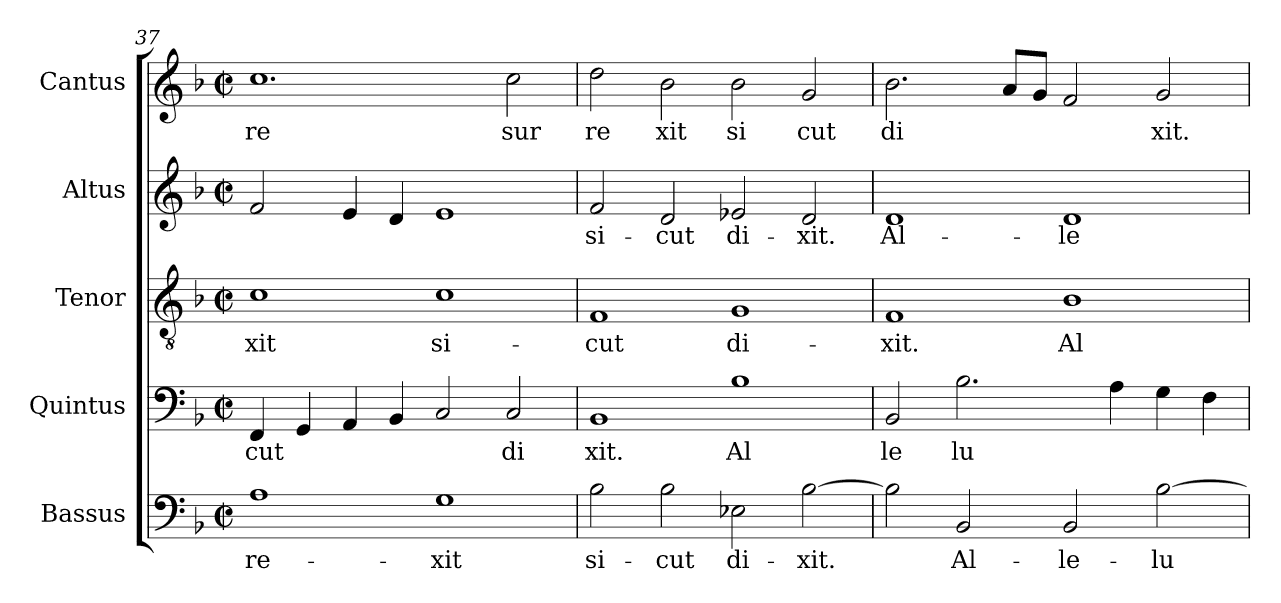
**kern	**text	**kern	**text	**kern	**text	**kern	**text	**kern	**text
*part5	*part5	*part4	*part4	*part3	*part3	*part2	*part2	*part1	*part1
*staff5	*staff5	*staff4	*staff4	*staff3	*staff3	*staff2	*staff2	*staff1	*staff1
*I"Bassus	*	*I"Quintus	*	*I"Tenor	*	*I"Altus	*	*I"Cantus	*
!!LO:LB:g=z
*clefF4	*	*clefF4	*	*clefGv2	*	*clefG2	*	*clefG2	*
*k[b-]	*	*k[b-]	*	*k[b-]	*	*k[b-]	*	*k[b-]	*
*F:	*	*F:	*	*F:	*	*F:	*	*F:	*
*M2/2	*	*M2/2	*	*M2/2	*	*M2/2	*	*M2/2	*
*met(c|)	*	*met(c|)	*	*met(c|)	*	*met(c|)	*	*met(c|)	*
=37	=37	=37	=37	=37	=37	=37	=37	=37	=37
!	!LO:LY:b:cj	!	!LO:LY:b	!	!LO:LY:b:cj	!	!	!	!LO:LY:b:cj
1A	re-	4FF/	cut	1c	xit	2f/	.	1.cc	re
.	.	4GG/	.	.	.	.	.	.	.
.	.	4AA/	.	.	.	4e/	.	.	.
.	.	4BB-/	.	.	.	4d/	.	.	.
!	!LO:LY:b:cj	!	!	!	!LO:LY:b:cj	!	!	!	!
1G	-xit	2C/	.	1c	si-	1e	.	.	.
!	!	!	!LO:LY:b:cj	!	!	!	!	!	!LO:LY:b:cj
.	.	2C/	di	.	.	.	.	2cc\	sur
=38	=38	=38	=38	=38	=38	=38	=38	=38	=38
!	!LO:LY:b:cj	!	!LO:LY:b:cj	!	!LO:LY:b:cj	!	!LO:LY:b:cj	!	!LO:LY:b:cj
2B-\	si-	1BB-	xit.	1F	-cut	2f/	si-	2dd\	re
!	!LO:LY:b:cj	!	!	!	!	!	!LO:LY:b:cj	!	!LO:LY:b:cj
2B-\	-cut	.	.	.	.	2d/	-cut	2b-\	xit
!	!LO:LY:b:cj	!	!LO:LY:b:cj	!	!LO:LY:b:cj	!	!LO:LY:b:cj	!	!LO:LY:b:cj
2E-X\	di-	1B-	Al	1G	di-	2e-X/	di-	2b-\	si
!	!LO:LY:b	!	!	!	!	!	!LO:LY:b:cj	!	!LO:LY:b:cj
[>2B-\	-xit.	.	.	.	.	2d/	-xit.	2g/	cut
=39	=39	=39	=39	=39	=39	=39	=39	=39	=39
!	!	!	!LO:LY:b:cj	!	!LO:LY:b:cj	!	!LO:LY:b:cj	!	!LO:LY:b:cj
2B-\]	.	2BB-/	le	1F	-xit.	1d	Al-	2.b-\	di
!	!LO:LY:b:cj	!	!LO:LY:b:cj	!	!	!	!	!	!
2BB-/	Al-	2.B-\	lu	.	.	.	.	.	.
.	.	.	.	.	.	.	.	8a/L	.
.	.	.	.	.	.	.	.	8g/J	.
!	!LO:LY:b:cj	!	!	!	!LO:LY:b:cj	!	!LO:LY:b:cj	!	!
2BB-/	-le-	.	.	1B-	Al-	1d	-le-	2f/	.
.	.	4A\	.	.	.	.	.	.	.
!	!LO:LY:b:cj	!	!	!	!	!	!	!	!LO:LY:b:cj
[>2B-\	-lu-	4G\	.	.	.	.	.	2g/	xit.
.	.	4F\	.	.	.	.	.	.	.
=	=	=	=	=	=	=	=	=	=
*-	*-	*-	*-	*-	*-	*-	*-	*-	*-
